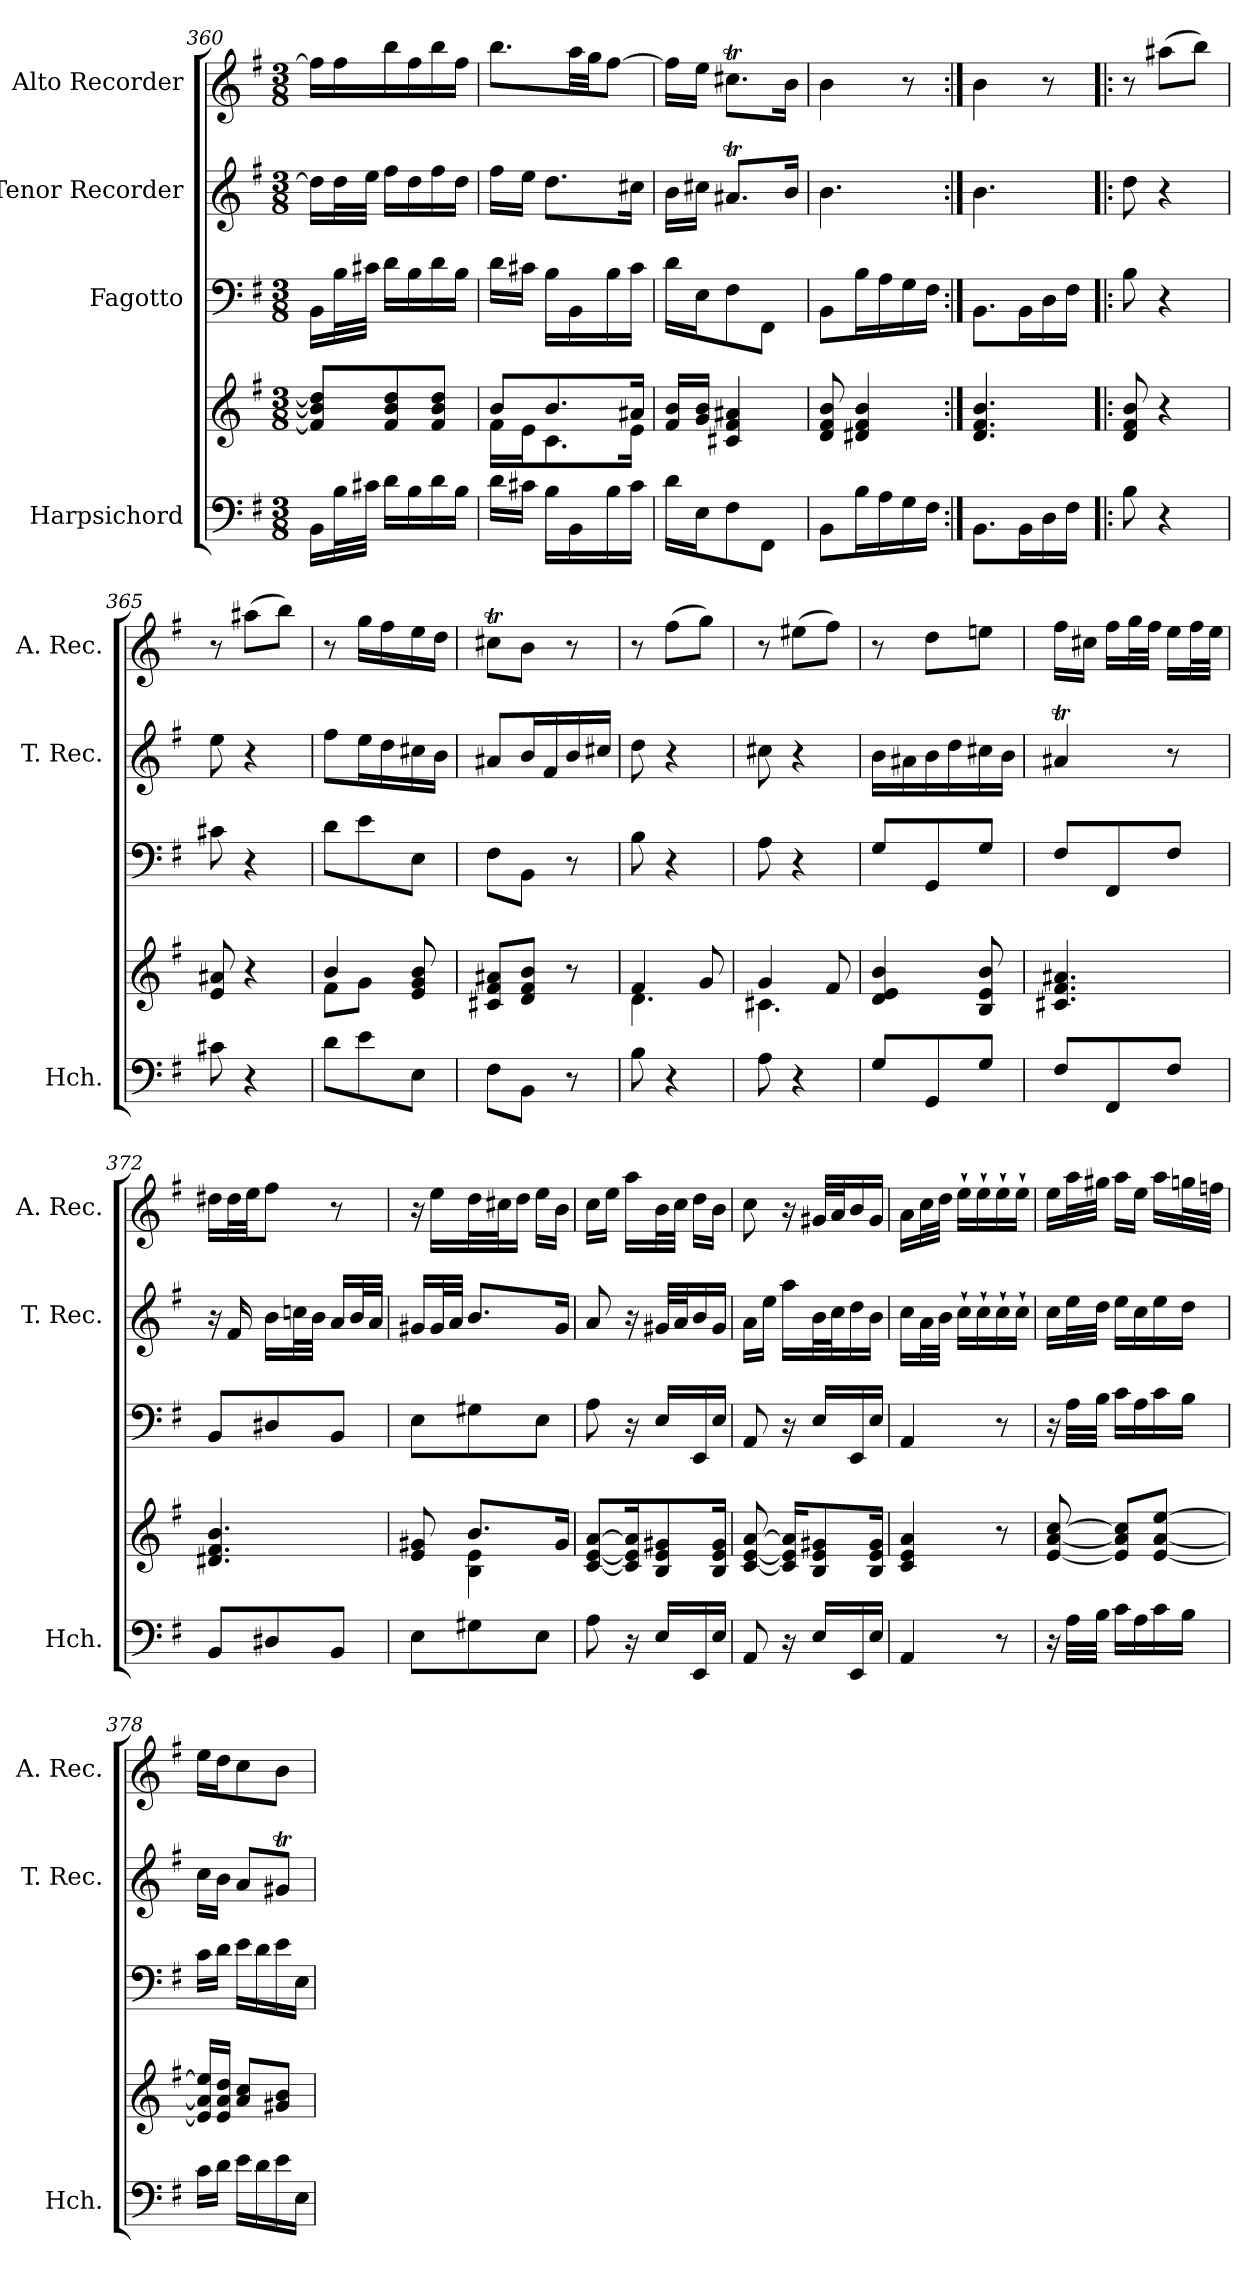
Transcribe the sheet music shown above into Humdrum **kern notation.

**kern	**kern	**kern	**kern	**kern
*part4	*part4	*part3	*part2	*part1
*staff5	*staff4	*staff3	*staff2	*staff1
*I"Harpsichord	*	*I"Fagotto	*I"Tenor Recorder	*I"Alto Recorder
*I'Hch.	*	*	*I'T. Rec.	*I'A. Rec.
*clefF4	*clefG2	*clefF4	*clefG2	*clefG2
*k[f#]	*k[f#]	*k[f#]	*k[f#]	*k[f#]
*M3/8	*M3/8	*M3/8	*M3/8	*M3/8
=360	=360	=360	=360	=360
16BB\LL	8f#/] 8b/] 8dd/]L	16BB\LL	16dd\LL]	16ff#\LL]
32B\L	.	32B\L	32dd\L	16ff#\
32c#X\JJJ	.	32c#X\JJJ	32ee\JJJ	.
16d\LL	8f#/ 8b/ 8dd/	16d\LL	16ff#\LL	16bb\
16B\	.	16B\	16dd\	16ff#\
16d\	8f#/ 8b/ 8dd/J	16d\	16ff#\	16bb\
16B\JJ	.	16B\JJ	16dd\JJ	16ff#\JJ
!!LO:LB:g=z
=361	=361	=361	=361	=361
*	*^	*	*	*
16d\LL	8b/L	16f#\LL	16d\LL	16ff#\LL	8.bb\L
16c#X\JJ	.	16e\J	16c#X\JJ	16ee\JJ	.
16B\LL	8.b/	8.c\	16B\LL	8.dd\L	.
16BB\	.	.	16BB\	.	32aa\LL
.	.	.	.	.	32gg\JJ
16B\	.	.	16B\	.	[8ff#\J
16c#\JJ	16a#X/Jk	16e\Jk	16c#\JJ	16cc#X\Jk	.
*	*v	*v	*	*	*
=362	=362	=362	=362	=362
16d\LL	16f#/ 16b/LL	16d\LL	16b\LL	16ff#\LL]
16E\J	16g/ 16b/JJ	16E\J	16cc#X\JJ	16ee\JJ
8F#\	4c#X/ 4f#/ 4a#X/	8F#\	8.a#Xt/L	8.cc#Xt\L
8FF#\J	.	8FF#\J	.	.
.	.	.	16b/Jk	16b\Jk
=363	=363	=363	=363	=363
8BB\L	8d/ 8f#/ 8b/	8BB\L	4.b\	4b\
16B\L	4d#X/ 4f#/ 4b/	16B\L	.	.
16A\	.	16A\	.	.
16G\	.	16G\	.	8r
16F#\JJ	.	16F#\JJ	.	.
=363X2:|!	=363X2:|!	=363X2:|!	=363X2:|!	=363X2:|!
8.BB\L	4.d/ 4.f#/ 4.b/	8.BB\L	4.b\	4b\
16BB\L	.	16BB\L	.	.
16D\	.	16D\	.	8r
16F#\JJ	.	16F#\JJ	.	.
=364!|:	=364!|:	=364!|:	=364!|:	=364!|:
8B\	8d/ 8f#/ 8b/	8B\	8dd\	8r
4r	4r	4r	4r	(>8aa#X\L
.	.	.	.	8bb\J)
=365	=365	=365	=365	=365
8c#X\	8e/ 8a#X/	8c#X\	8ee\	8r
4r	4r	4r	4r	(>8aa#X\L
.	.	.	.	8bb\J)
=366	=366	=366	=366	=366
*	*^	*	*	*
8d\L	4b/	8f#\L	8d\L	8ff#\L	8r
8e\	.	8g\J	8e\	16ee\L	16gg\LL
.	.	.	.	16dd\	16ff#\
8E\J	8e/ 8g/ 8b/	8ryy	8E\J	16cc#X\	16ee\
.	.	.	.	16b\JJ	16dd\JJ
*	*v	*v	*	*	*
=367	=367	=367	=367	=367
8F#\L	8c#X/ 8f#/ 8a#X/L	8F#\L	8a#X/L	8cc#Xt\L
8BB\J	8d/ 8f#/ 8b/J	8BB\J	16b/L	8b\J
.	.	.	16f#/	.
8r	8r	8r	16b/	8r
.	.	.	16cc#X/JJ	.
=368	=368	=368	=368	=368
*	*^	*	*	*
8B\	4f#/	4.d\	8B\	8dd\	8r
4r	.	.	4r	4r	(>8ff#\L
.	8g/	.	.	.	8gg\J)
!!LO:LB:g=z
=369	=369	=369	=369	=369	=369
8A\	4g/	4.c#X\	8A\	8cc#X\	8r
4r	.	.	4r	4r	(>8ee#X\L
.	8f#/	.	.	.	8ff#\J)
*	*v	*v	*	*	*
=370	=370	=370	=370	=370
8G/L	4d/ 4e/ 4b/	8G/L	16b\LL	8r
.	.	.	16a#X\	.
8GG/	.	8GG/	16b\	8dd\L
.	.	.	16dd\	.
8G/J	8B/ 8e/ 8b/	8G/J	16cc#X\	8een\J
.	.	.	16b\JJ	.
=371	=371	=371	=371	=371
8F#/L	4.c#X/ 4.f#/ 4.a#X/	8F#/L	4a#Xt/	16ff#\LL
.	.	.	.	16cc#X\JJ
8FF#/	.	8FF#/	.	16ff#\LL
.	.	.	.	32gg\L
.	.	.	.	32ff#\JJJ
8F#/J	.	8F#/J	8r	16ee\LL
.	.	.	.	32ff#\L
.	.	.	.	32ee\JJJ
=372	=372	=372	=372	=372
8BB/L	4.d#X/ 4.f#/ 4.b/	8BB/L	16r	16dd#X\LL
.	.	.	16f#/	32dd#\L
.	.	.	.	32ee\JJ
8D#X/	.	8D#X/	16b\LL	8ff#\J
.	.	.	32ccn\L	.
.	.	.	32b\JJJ	.
8BB/J	.	8BB/J	16a/LL	8r
.	.	.	32b/L	.
.	.	.	32a/JJJ	.
=373	=373	=373	=373	=373
*	*^	*	*	*
8E\L	8e/ 8g#X/	8ryy	8E\L	16g#X/LL	16r
.	.	.	.	32g#/L	16ee\LL
.	.	.	.	32a/JJJ	.
8G#X\	8.b/L	4B\ 4e\	8G#X\	8.b/L	32dd\L
.	.	.	.	.	32cc#X\J
.	.	.	.	.	16dd\JJ
8E\J	.	.	8E\J	.	16ee\LL
.	16g#/Jk	.	.	16g#/Jk	16b\JJ
*	*v	*v	*	*	*
=374	=374	=374	=374	=374
8A\	[8c/ [8e/ [8a/L	8A\	8a/	16cc\LL
.	.	.	.	16ee\JJ
16r	16c/] 16e/] 16a/]K	16r	16r	16aa\LL
16E/LL	8B/ 8e/ 8g#X/	16E/LL	32g#X/LLL	32b\L
.	.	.	32a/J	32cc\JJJ
16EE/	.	16EE/	16b/	16dd\LL
16E/JJ	16B/ 16e/ 16g#/Jk	16E/JJ	16g#/JJ	16b\JJ
=375	=375	=375	=375	=375
8AA/	[8c/ [8e/ [8a/	8AA/	16a\LL	8cc\
.	.	.	16ee\JJ	.
16r	16c/] 16e/] 16a/]KL	16r	16aa\LL	16r
16E/LL	8B/ 8e/ 8g#X/	16E/LL	32b\L	32g#X/LLL
.	.	.	32cc\J	32a/J
16EE/	.	16EE/	16dd\	16b/
16E/JJ	16B/ 16e/ 16g#/Jk	16E/JJ	16b\JJ	16g#/JJ
!!LO:LB:g=z
=376	=376	=376	=376	=376
4AA/	4c/ 4e/ 4a/	4AA/	16cc\LL	16a\LL
.	.	.	32a\L	32cc\L
.	.	.	32b\JJJ	32dd\JJJ
.	.	.	16cc`\LL	16ee`\LL
.	.	.	16cc`\	16ee`\
8r	8r	8r	16cc`\	16ee`\
.	.	.	16cc`\JJ	16ee`\JJ
=377	=377	=377	=377	=377
16r	[8e/ [8a/ [8cc/	16r	16cc\LL	16ee\LL
32A\LLL	.	32A\LLL	32ee\L	32aa\L
32B\JJJ	.	32B\JJJ	32dd\JJJ	32gg#X\JJJ
16c\LL	8e/] 8a/] 8cc/]L	16c\LL	16ee\LL	16aa\LL
16A\	.	16A\	16cc\	16ee\JJ
16c\	[8e/ [8a/ [8ee/J	16c\	16ee\	16aa\LL
16B\JJ	.	16B\JJ	16dd\JJ	32ggn\L
.	.	.	.	32ffn\JJJ
=378	=378	=378	=378	=378
16c\LL	16e/] 16a/] 16ee/]LL	16c\LL	16cc\LL	16ee\LL
16d\JJ	16e/ 16a/ 16dd/JJ	16d\JJ	16b\JJ	16dd\J
16e\LL	8a/ 8cc/L	16e\LL	8a/L	8cc\
16d\	.	16d\	.	.
16e\	8g#X/ 8b/J	16e\	8g#Xt/J	8b\J
16E\JJ	.	16E\JJ	.	.
=	=	=	=	=
*-	*-	*-	*-	*-
